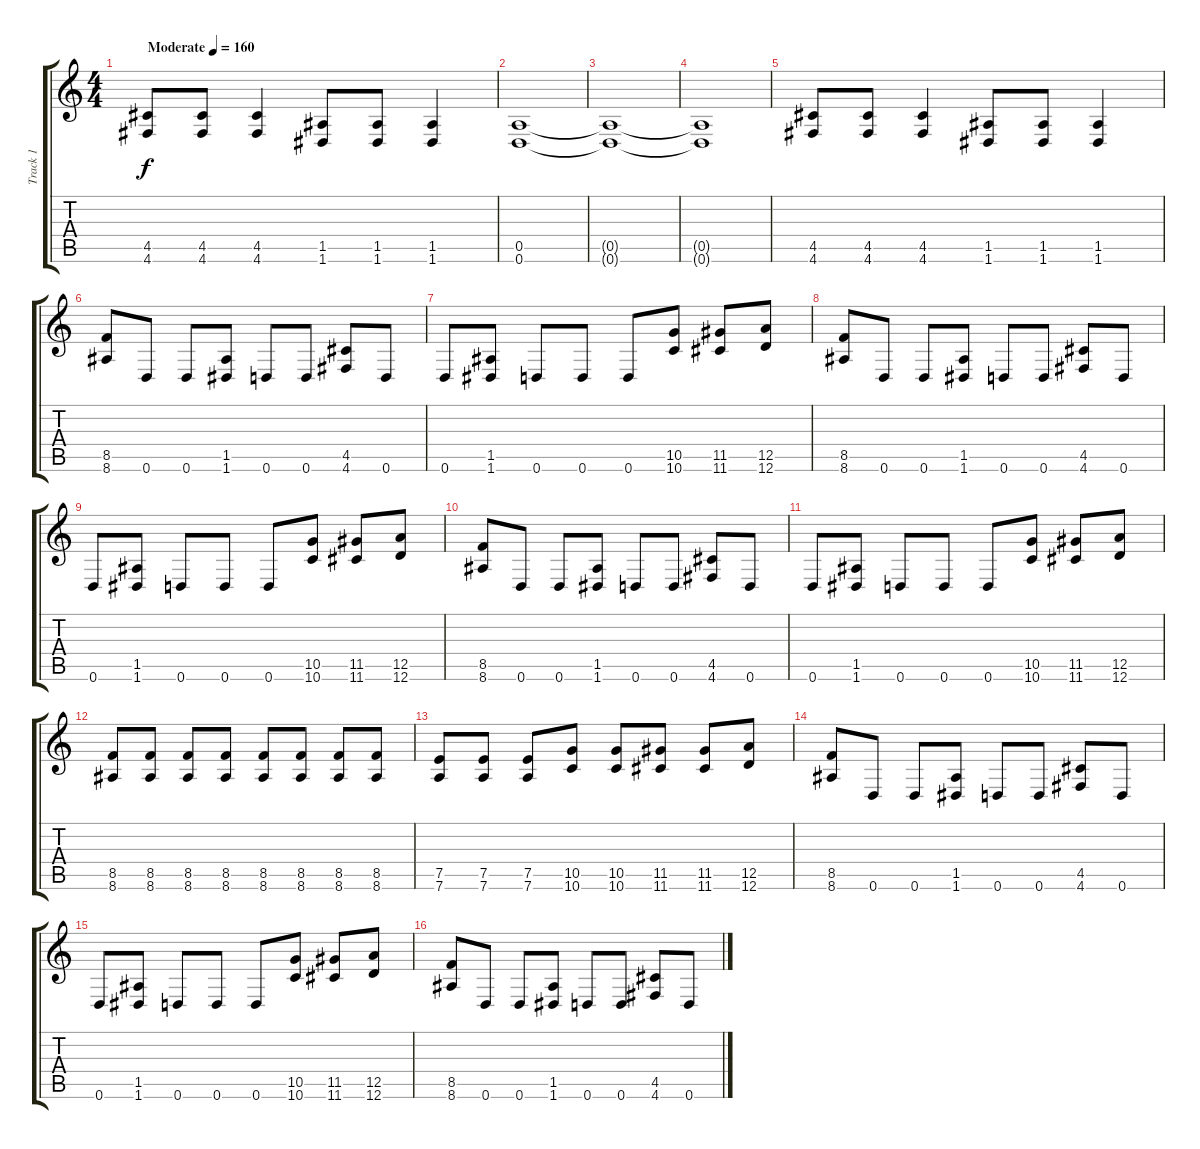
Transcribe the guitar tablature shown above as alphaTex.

\track ("Track 1" "Track 1") {instrument distortionguitar}
\staff {score tabs}
\tuning (E4 B3 G3 D3 A2 D2) {hide}
\ts (4 4)
\tempo (160 "Moderate")
\clef g2
\ks c
(4.5 4.6).8{dy f instrument distortionguitar} (4.5 4.6).8 (4.5 4.6).4 (1.5 1.6).8 (1.5 1.6).8 (1.5 1.6).4 |
(0.5 0.6).1 |
(0.5{t} 0.6{t}).1 |
(0.5{t} 0.6{t}).1 |
(4.5 4.6).8 (4.5 4.6).8 (4.5 4.6).4 (1.5 1.6).8 (1.5 1.6).8 (1.5 1.6).4 |
(8.5 8.6).8 0.6.8 0.6.8 (1.5 1.6).8 0.6.8 0.6.8 (4.5 4.6).8 0.6.8 |
0.6.8 (1.5 1.6).8 0.6.8 0.6.8 0.6.8 (10.5 10.6).8 (11.5 11.6).8 (12.5 12.6).8 |
(8.5 8.6).8 0.6.8 0.6.8 (1.5 1.6).8 0.6.8 0.6.8 (4.5 4.6).8 0.6.8 |
0.6.8 (1.5 1.6).8 0.6.8 0.6.8 0.6.8 (10.5 10.6).8 (11.5 11.6).8 (12.5 12.6).8 |
(8.5 8.6).8 0.6.8 0.6.8 (1.5 1.6).8 0.6.8 0.6.8 (4.5 4.6).8 0.6.8 |
0.6.8 (1.5 1.6).8 0.6.8 0.6.8 0.6.8 (10.5 10.6).8 (11.5 11.6).8 (12.5 12.6).8 |
(8.5 8.6).8 (8.5 8.6).8 (8.5 8.6).8 (8.5 8.6).8 (8.5 8.6).8 (8.5 8.6).8 (8.5 8.6).8 (8.5 8.6).8 |
(7.5 7.6).8 (7.5 7.6).8 (7.5 7.6).8 (10.5 10.6).8 (10.5 10.6).8 (11.5 11.6).8 (11.5 11.6).8 (12.5 12.6).8 |
(8.5 8.6).8 0.6.8 0.6.8 (1.5 1.6).8 0.6.8 0.6.8 (4.5 4.6).8 0.6.8 |
0.6.8 (1.5 1.6).8 0.6.8 0.6.8 0.6.8 (10.5 10.6).8 (11.5 11.6).8 (12.5 12.6).8 |
(8.5 8.6).8 0.6.8 0.6.8 (1.5 1.6).8 0.6.8 0.6.8 (4.5 4.6).8 0.6.8
